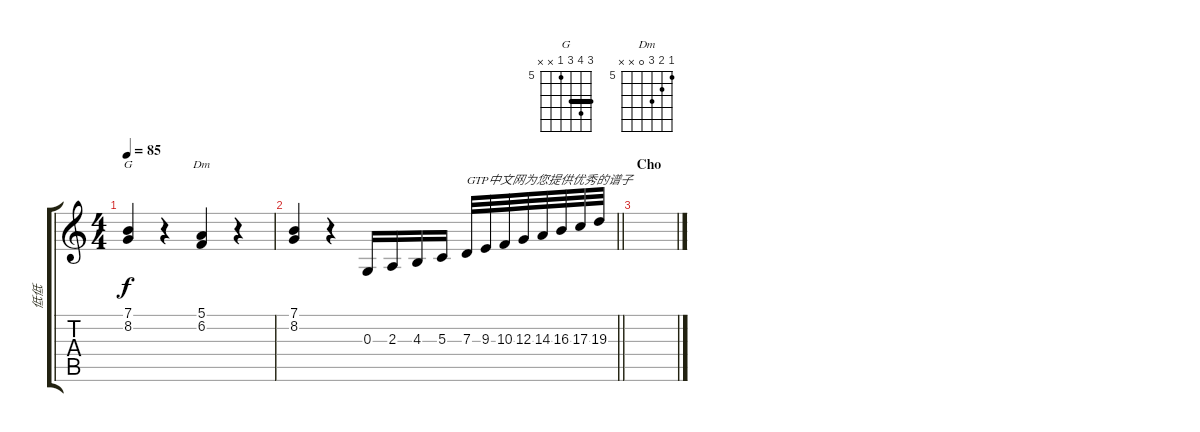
\track ("低低" "低低") {instrument clarinet}
\staff {score tabs}
\tuning (E4 B3 G3 D3 A2 E2) {hide}
\chord ("G" 7 8 7 5 x x) {firstfret 5 barre 7}
\chord ("Dm" 5 6 7 0 x x) {firstfret 5}
\ts (4 4)
\tempo 85
\clef g2
\ks c
(7.1 8.2).4{ch "G" dy f} r.4 (5.1 6.2).4{ch "Dm"} r.4 |
\barLineRight lightlight
(7.1 8.2).4 r.4 0.3.16 2.3.16 4.3.16 5.3.16 7.3.32{txt "GTP中文网为您提供优秀的谱子"} 9.3.32 10.3.32 12.3.32 14.3.32 16.3.32 17.3.32 19.3.32 |
\section ("" "Cho")
